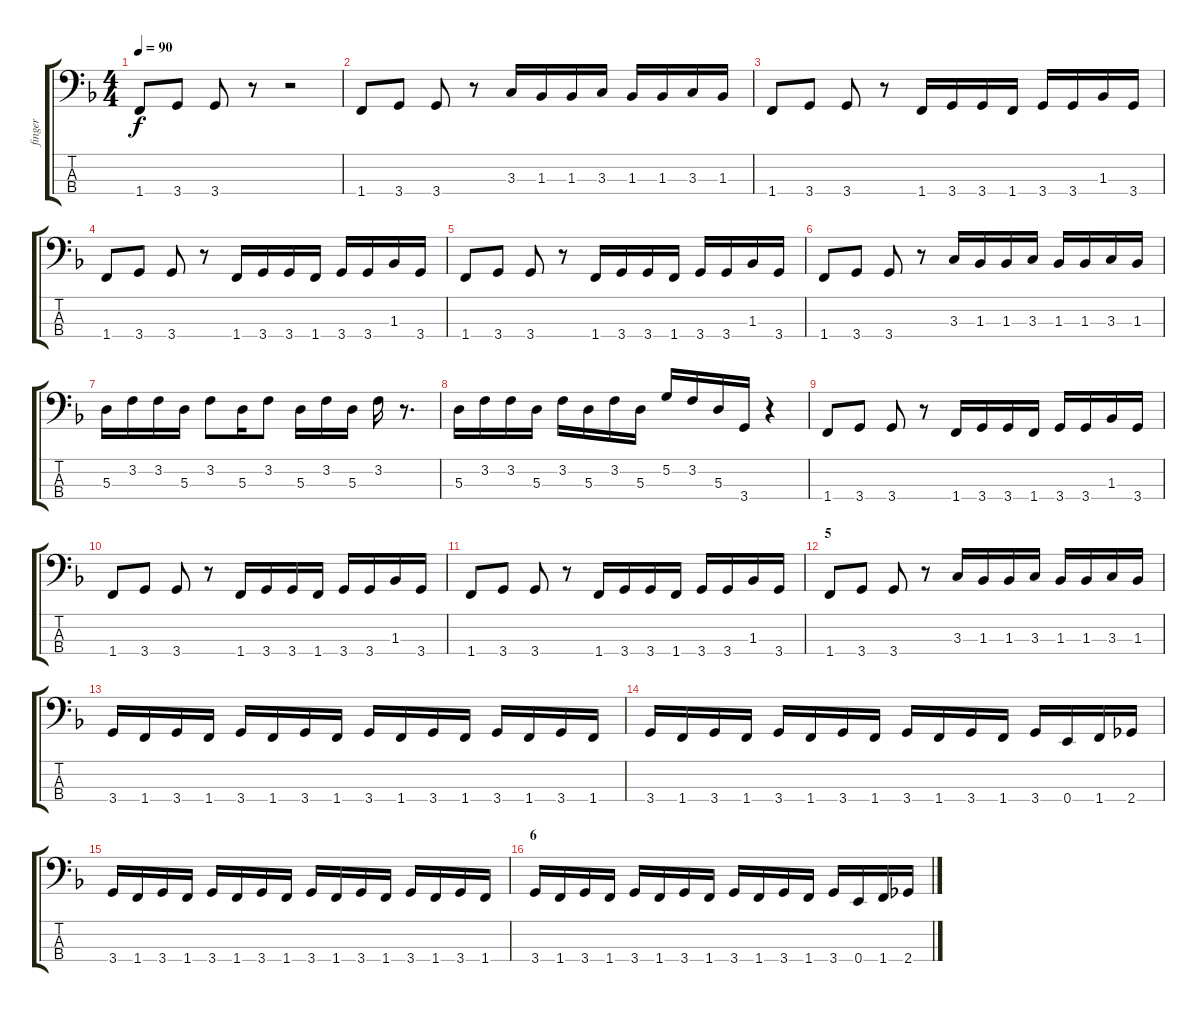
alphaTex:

\track ("finger" "finger") {instrument electricbassfinger}
\staff {score tabs}
\tuning (G2 D2 A1 E1) {hide}
\ts (4 4)
\tempo 90
\clef f4
\ks f
1.4.8{dy f} 3.4.8 3.4.8 r.8 r.2 |
1.4.8 3.4.8 3.4.8 r.8 3.3.16 1.3.16 1.3.16 3.3.16 1.3.16 1.3.16 3.3.16 1.3.16 |
1.4.8 3.4.8 3.4.8 r.8 1.4.16 3.4.16 3.4.16 1.4.16 3.4.16 3.4.16 1.3.16 3.4.16 |
1.4.8 3.4.8 3.4.8 r.8 1.4.16 3.4.16 3.4.16 1.4.16 3.4.16 3.4.16 1.3.16 3.4.16 |
1.4.8 3.4.8 3.4.8 r.8 1.4.16 3.4.16 3.4.16 1.4.16 3.4.16 3.4.16 1.3.16 3.4.16 |
1.4.8 3.4.8 3.4.8 r.8 3.3.16 1.3.16 1.3.16 3.3.16 1.3.16 1.3.16 3.3.16 1.3.16 |
5.3.16 3.2.16 3.2.16 5.3.16 3.2.8 5.3.16 3.2.8 5.3.16 3.2.16 5.3.16 3.2.16 r.8{d} |
5.3.16 3.2.16 3.2.16 5.3.16 3.2.16 5.3.16 3.2.16 5.3.16 5.2.16 3.2.16 5.3.16 3.4.16 r.4 |
1.4.8 3.4.8 3.4.8 r.8 1.4.16 3.4.16 3.4.16 1.4.16 3.4.16 3.4.16 1.3.16 3.4.16 |
1.4.8 3.4.8 3.4.8 r.8 1.4.16 3.4.16 3.4.16 1.4.16 3.4.16 3.4.16 1.3.16 3.4.16 |
1.4.8 3.4.8 3.4.8 r.8 1.4.16 3.4.16 3.4.16 1.4.16 3.4.16 3.4.16 1.3.16 3.4.16 |
\section ("" "5")
1.4.8 3.4.8 3.4.8 r.8 3.3.16 1.3.16 1.3.16 3.3.16 1.3.16 1.3.16 3.3.16 1.3.16 |
3.4.16 1.4.16 3.4.16 1.4.16 3.4.16 1.4.16 3.4.16 1.4.16 3.4.16 1.4.16 3.4.16 1.4.16 3.4.16 1.4.16 3.4.16 1.4.16 |
3.4.16 1.4.16 3.4.16 1.4.16 3.4.16 1.4.16 3.4.16 1.4.16 3.4.16 1.4.16 3.4.16 1.4.16 3.4.16 0.4.16 1.4.16 2.4.16 |
3.4.16 1.4.16 3.4.16 1.4.16 3.4.16 1.4.16 3.4.16 1.4.16 3.4.16 1.4.16 3.4.16 1.4.16 3.4.16 1.4.16 3.4.16 1.4.16 |
\section ("" "6")
3.4.16 1.4.16 3.4.16 1.4.16 3.4.16 1.4.16 3.4.16 1.4.16 3.4.16 1.4.16 3.4.16 1.4.16 3.4.16 0.4.16 1.4.16 2.4.16
